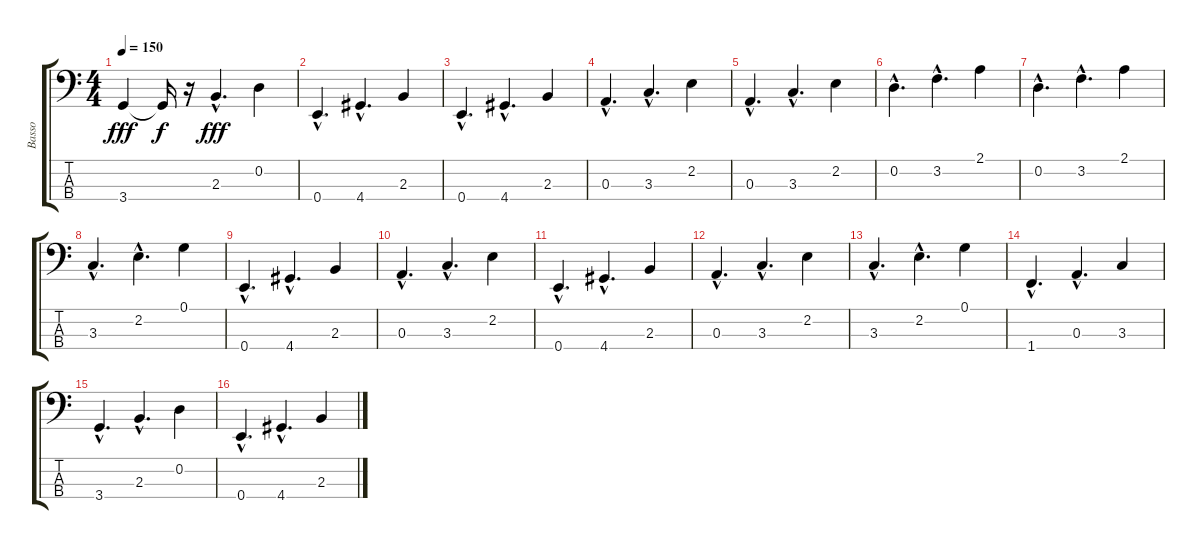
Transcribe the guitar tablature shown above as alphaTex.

\track ("Basso" "Basso") {instrument electricbasspick}
\staff {score tabs}
\tuning (G2 D2 A1 E1) {hide}
\ts (4 4)
\tempo 150
\clef f4
\ks c
3.4.4{dy fff} 3.4{t}.16{dy f} r.16 2.3{hac}.4{d dy fff} 0.2.4 |
0.4{hac}.4{d} 4.4{hac}.4{d} 2.3.4 |
0.4{hac}.4{d} 4.4{hac}.4{d} 2.3.4 |
0.3{hac}.4{d} 3.3{hac}.4{d} 2.2.4 |
0.3{hac}.4{d} 3.3{hac}.4{d} 2.2.4 |
0.2{hac}.4{d} 3.2{hac}.4{d} 2.1.4 |
0.2{hac}.4{d} 3.2{hac}.4{d} 2.1.4 |
3.3{hac}.4{d} 2.2{hac}.4{d} 0.1.4 |
0.4{hac}.4{d} 4.4{hac}.4{d} 2.3.4 |
0.3{hac}.4{d} 3.3{hac}.4{d} 2.2.4 |
0.4{hac}.4{d} 4.4{hac}.4{d} 2.3.4 |
0.3{hac}.4{d} 3.3{hac}.4{d} 2.2.4 |
3.3{hac}.4{d} 2.2{hac}.4{d} 0.1.4 |
1.4{hac}.4{d} 0.3{hac}.4{d} 3.3.4 |
3.4{hac}.4{d} 2.3{hac}.4{d} 0.2.4 |
0.4{hac}.4{d} 4.4{hac}.4{d} 2.3.4
